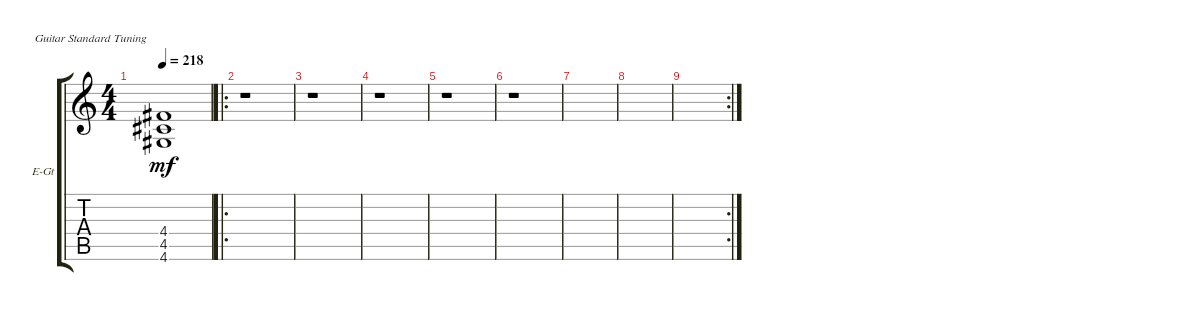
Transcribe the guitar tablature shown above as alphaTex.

\defaultSystemsLayout 4
\bracketExtendMode groupsimilarinstruments
\firstSystemTrackNameOrientation horizontal
\otherSystemsTrackNameOrientation horizontal
\track ("Electric Guitar 2" "E-Gt") {instrument overdrivenguitar}
\staff {score tabs}
\tuning (E4 B3 G3 D3 A2 E2)
\ts (4 4)
\tempo 218
\clef g2
\ks c
(4.4{t} 4.5{t} 4.6{t}).1{dy mf} |
\ro
r.1 |
r.1 |
r.1 |
r.1 |
r.1 |
|
|
\rc 2
